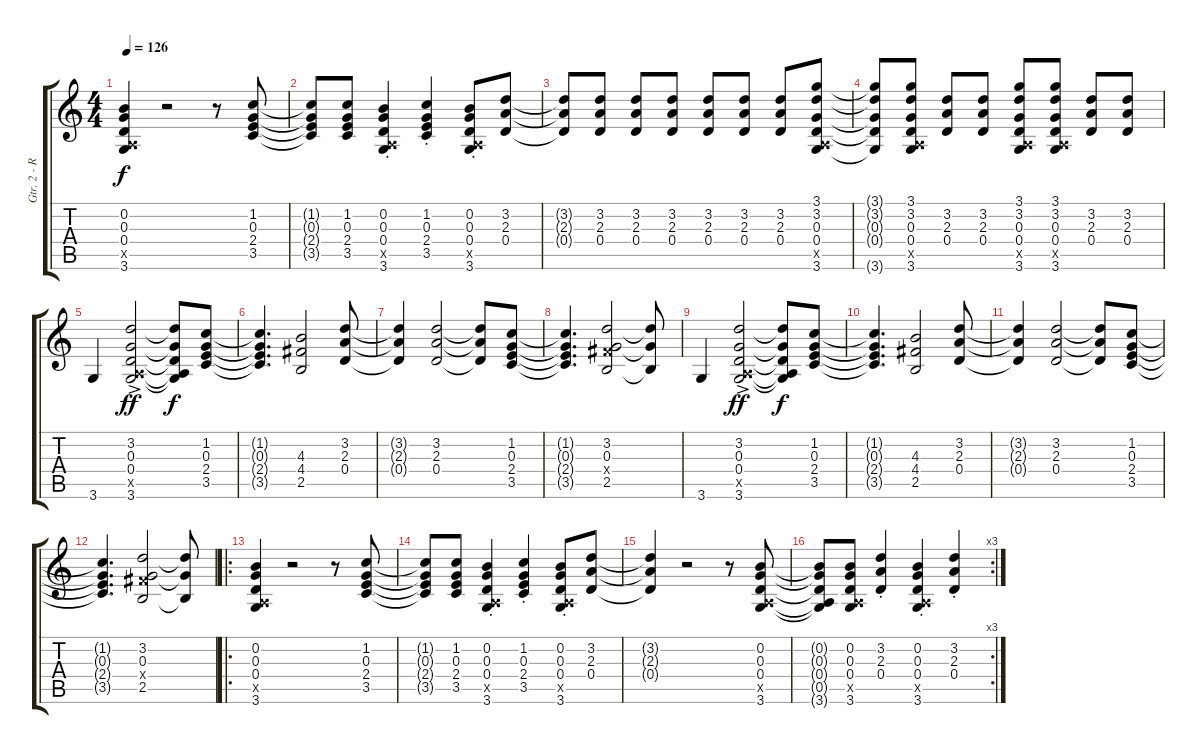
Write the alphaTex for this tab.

\track ("Gtr. 2 - Rhythm" "Gtr. 2 - R") {instrument overdrivenguitar}
\staff {score tabs}
\tuning (E4 B3 G3 D3 A2 E2) {hide}
\ts (4 4)
\tempo 126
\clef g2
\ks c
(0.2 0.3 0.4 0.5{x} 3.6).4{dy f} r.2 r.8 (1.2 0.3 2.4 3.5).8 |
(1.2{t} 0.3{t} 2.4{t} 3.5{t}).8 (1.2 0.3 2.4 3.5).8 (0.2{st} 0.3{st} 0.4{st} 0.5{x} 3.6{st}).4 (1.2{st} 0.3{st} 2.4{st} 3.5{st}).4 (0.2{st} 0.3{st} 0.4{st} 0.5{x} 3.6{st}).8 (3.2 2.3 0.4).8 |
(3.2{t} 2.3{t} 0.4{t}).8 (3.2 2.3 0.4).8 (3.2 2.3 0.4).8 (3.2 2.3 0.4).8 (3.2 2.3 0.4).8 (3.2 2.3 0.4).8 (3.2 2.3 0.4).8 (3.1 3.2 0.3 0.4 0.5{x} 3.6).8 |
(3.1{t} 3.2{t} 0.3{t} 0.4{t} 3.6{t}).8 (3.1 3.2 0.3 0.4 0.5{x} 3.6).8 (3.2 2.3 0.4).8 (3.2 2.3 0.4).8 (3.1 3.2 0.3 0.4 0.5{x} 3.6).8 (3.1 3.2 0.3 0.4 0.5{x} 3.6).8 (3.2 2.3 0.4).8 (3.2 2.3 0.4).8 |
3.6.4 (3.2 0.3 0.4 0.5{x} 3.6{ac}).2{dy ff} (3.2{t} 0.3{t} 0.4{t} 0.5{t} 3.6{t}).8{dy f} (1.2 0.3 2.4 3.5).8 |
(1.2{t} 0.3{t} 2.4{t} 3.5{t}).4{d} (4.3 4.4 2.5).2 (3.2 2.3 0.4).8 |
(3.2{t} 2.3{t} 0.4{t}).4 (3.2 2.3 0.4).2 (3.2{t} 2.3{t} 0.4{t}).8 (1.2 0.3 2.4 3.5).8 |
(1.2{t} 0.3{t} 2.4{t} 3.5{t}).4{d} (3.2 0.3 4.4{x} 2.5).2 (3.2{t} 0.3{t} 2.5{t}).8 |
3.6.4 (3.2 0.3 0.4 0.5{x} 3.6{ac}).2{dy ff} (3.2{t} 0.3{t} 0.4{t} 0.5{t} 3.6{t}).8{dy f} (1.2 0.3 2.4 3.5).8 |
(1.2{t} 0.3{t} 2.4{t} 3.5{t}).4{d} (4.3 4.4 2.5).2 (3.2 2.3 0.4).8 |
(3.2{t} 2.3{t} 0.4{t}).4 (3.2 2.3 0.4).2 (3.2{t} 2.3{t} 0.4{t}).8 (1.2 0.3 2.4 3.5).8 |
(1.2{t} 0.3{t} 2.4{t} 3.5{t}).4{d} (3.2 0.3 4.4{x} 2.5).2 (3.2{t} 0.3{t} 2.5{t}).8 |
\ro
(0.2 0.3 0.4 0.5{x} 3.6).4 r.2 r.8 (1.2 0.3 2.4 3.5).8 |
(1.2{t} 0.3{t} 2.4{t} 3.5{t}).8 (1.2 0.3 2.4 3.5).8 (0.2{st} 0.3{st} 0.4{st} 0.5{x} 3.6{st}).4 (1.2{st} 0.3{st} 2.4{st} 3.5{st}).4 (0.2{st} 0.3{st} 0.4{st} 0.5{x} 3.6{st}).8 (3.2 2.3 0.4).8 |
(3.2{t} 2.3{t} 0.4{t}).4 r.2 r.8 (0.2 0.3 0.4 0.5{x} 3.6).8 |
\rc 3
(0.2{t} 0.3{t} 0.4{t} 0.5{t} 3.6{t}).8 (0.2 0.3 0.4 0.5{x} 3.6).8 (3.2{st} 2.3{st} 0.4{st}).4 (0.2{st} 0.3{st} 0.4{st} 0.5{x} 3.6{st}).4 (3.2{st} 2.3{st} 0.4{st}).4
